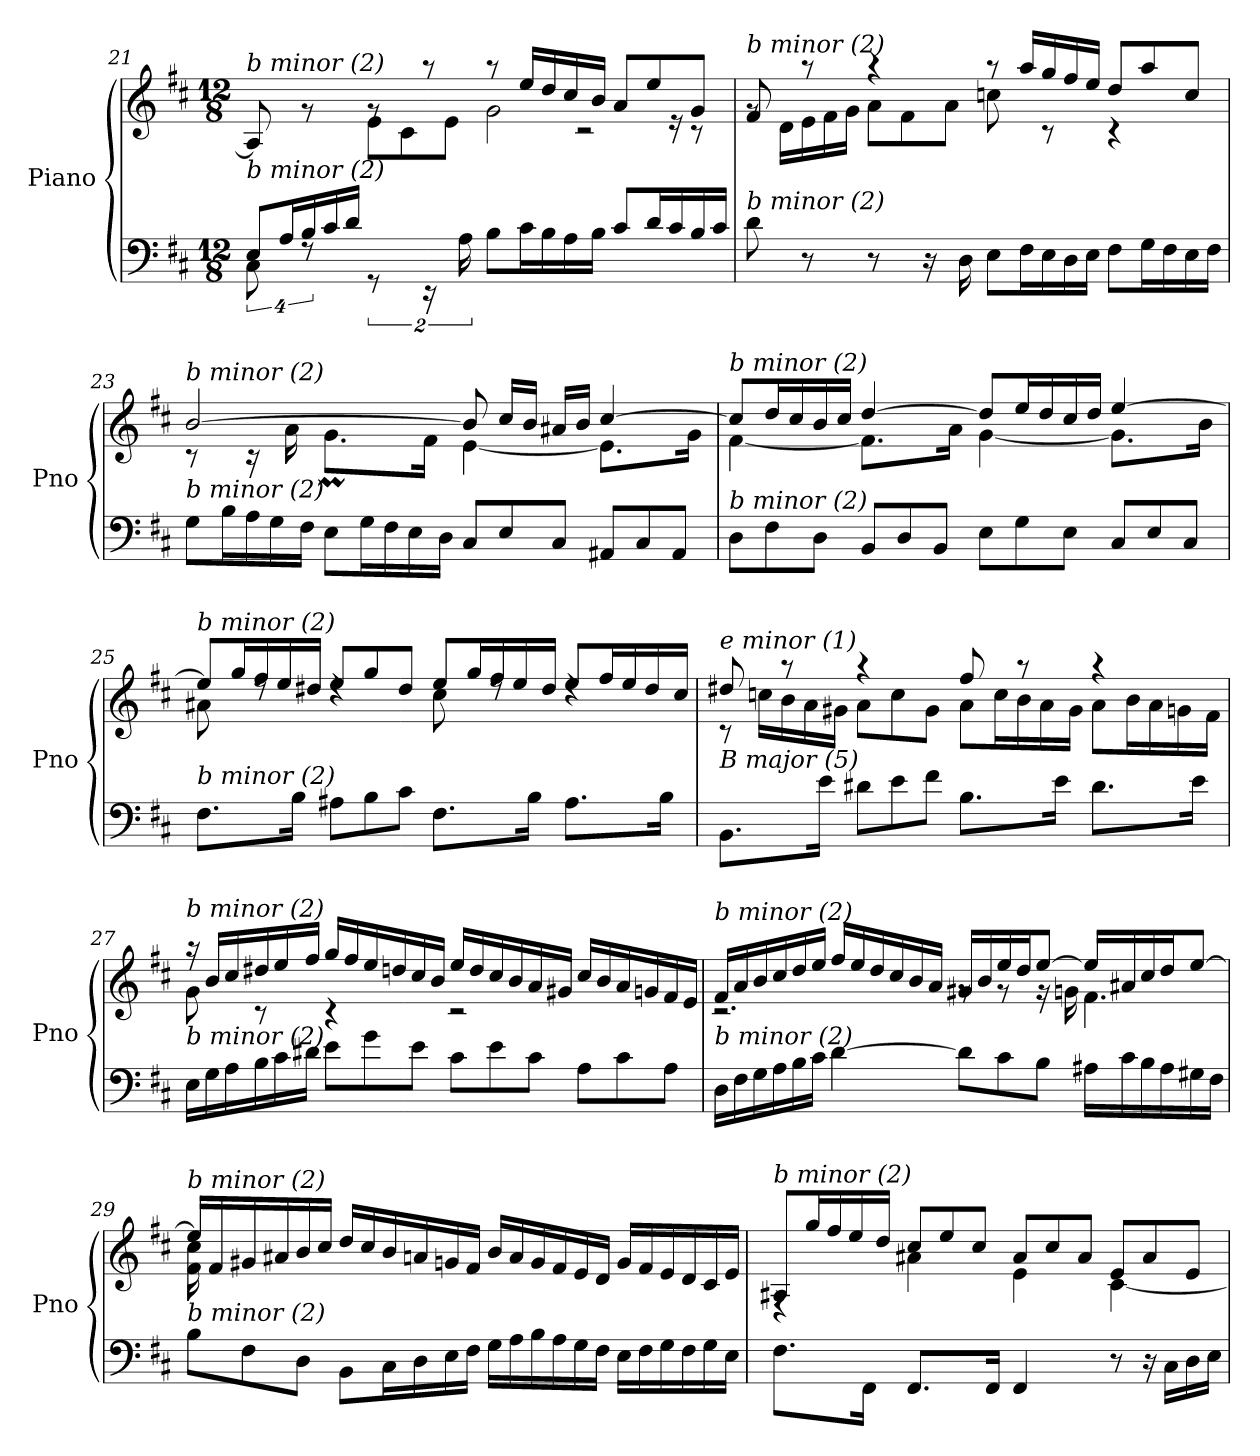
**kern	**kern
*part1	*part1
*staff2	*staff1
*I"Piano	*
*I'Pno	*
*clefF4	*clefG2
*k[f#c#]	*k[f#c#]
*D:	*D:
*M12/8	*M12/8
=21	=21
*^	*
*	*	*Xtuplet
*	*	*^
!	!	!LO:TX:i:t=b minor (2)	!
!LO:TX:i:t=b minor (2)	!	!	!
8E/L	16%3C#\	16%3A/]	8%3ryy
16A/L	.	.	.
16B/	16%3rF	16%3rg	.
16c#/	.	.	.
16d/JJ	.	.	.
16%3rGG	8%3rEEyy	16%3rg	8e\L
.	.	.	8c#\
32%3rEE	.	16%3raa	.
.	.	.	8e\J
32%3A\	.	.	.
8B\L	8%3rEEyy	8raa	32%9g\
16c#\L	.	16ee/LL	.
16B\	.	16dd/	.
16A\	.	16cc#/	.
.	.	.	32%9rc
16B\JJ	.	16b/JJ	.
8c#/L	8%3rEEyy	8a/L	.
16d/L	.	8ee/	.
16c#/	.	.	16r
16B/	.	8g/J	8r
16c#/JJ	.	.	.
*v	*v	*	*
!!LO:LB:g=z	!!
=22	=22	=22
*Xtuplet	*	*
!	!LO:TX:i:t=b minor (2)	!
!LO:TX:i:t=b minor (2)	!	!
16%3d\	16%3f#/	8rg
.	.	16d\LL
16%3r	16%3raa	16e\
.	.	16f#\
.	.	16g\JJ
16%3r	8%3raa	8a\L
.	.	8f#\
32%3r	.	.
.	.	8a\J
32%3D\	.	.
8E\L	8raa	16%3ccn\
16F#\L	16aa/LL	.
16E\	16gg/	16%3rc
16D\	16ff#/	.
16E\JJ	16ee/JJ	.
8F#\L	8dd/L	8%3rc
16G\L	8aa/	.
16F#\	.	.
16E\	8cc/J	.
16F#\JJ	.	.
=23	=23	=23
!	!LO:TX:i:t=b minor (2)	!
!LO:TX:i:t=b minor (2)	!	!
8G\L	[4%3b/	16%3rc
16B\L	.	.
16A\	.	32%3rc
16G\	.	.
.	.	32%3a\
16F#\JJ	.	.
8E\L	.	16%3.gM\L
16G\L	.	.
16F#\	.	.
16E\	.	.
.	.	32%3f#\Jk
16D\JJ	.	.
8C#/L	8b/]	[8%3e\
8E/	16cc#/LL	.
.	16b/JJ	.
8C#/J	16a#X/LL	.
.	16b/JJ	.
8AA#X/L	[8%3cc#/	16%3.e\L]
8C#/	.	.
8AA#/J	.	.
.	.	32%3g\Jk
!!LO:PB:g=z	!!
=24	=24	=24
!	!LO:TX:i:t=b minor (2)	!
!LO:TX:i:t=b minor (2)	!	!
8D\L	8cc#/L]	[8%3f#\
8F#\	16dd/L	.
.	16cc#/	.
8D\J	16b/	.
.	16cc#/JJ	.
8BB/L	[8%3dd/	16%3.f#\L]
8D/	.	.
8BB/J	.	.
.	.	32%3a\Jk
8E\L	8dd/L]	[8%3g\
8G\	16ee/L	.
.	16dd/	.
8E\J	16cc#/	.
.	16dd/JJ	.
8C#/L	[8%3ee/	16%3.g\L]
8E/	.	.
8C#/J	.	.
.	.	32%3b\Jk
=25	=25	=25
!	!LO:TX:i:t=b minor (2)	!
!LO:TX:i:t=b minor (2)	!	!
16%3.F#\L	8ee/L]	16%3a#X\
.	16gg/L	.
.	16ff#/	16%3rdd
.	16ee/	.
32%3B\Jk	.	.
.	16dd#X/JJ	.
8A#X\L	8ee/L	8%3rdd
8B\	8gg/	.
8c#\J	8dd#/J	.
16%3.F#\L	8ee/L	16%3cc#\
.	16gg/L	.
.	16ff#/	16%3rdd
.	16ee/	.
32%3B\Jk	.	.
.	16dd#/JJ	.
16%3.A#\L	8ee/L	8%3rdd
.	16ff#/L	.
.	16ee/	.
.	16dd#/	.
32%3B\Jk	.	.
.	16cc#/JJ	.
!!LO:LB:g=z	!!
=26	=26	=26
!	!LO:TX:i:t=e minor (1)	!
!LO:TX:i:t=B major (5)	!	!
16%3.BB\L	16%3dd#X/	8rc
.	.	16ccn\LL
.	16%3raa	16b\
.	.	16a\
32%3e\Jk	.	.
.	.	16g#X\JJ
8d#X\L	8%3raa	8a\L
8e\	.	8cc\
8f#\J	.	8g#\J
16%3.B\L	16%3ff#/	8a\L
.	.	16cc\L
.	16%3raa	16b\
.	.	16a\
32%3e\Jk	.	.
.	.	16g#\JJ
16%3.d#\L	8%3raa	8a\L
.	.	16b\L
.	.	16a\
.	.	16gn\
32%3e\Jk	.	.
.	.	16f#\JJ
!!LO:LB:g=z	!!
=27	=27	=27
!	!LO:TX:i:t=b minor (2)	!
!LO:TX:i:t=b minor (2)	!	!
16E\LL	16raa	16%3g\
16G\	16b/LL	.
16A\	16cc#/	.
16B\	16dd#X/	16%3rc
16c#\	16ee/	.
16d#X\JJ	16ff#/JJ	.
8e\L	16gg/LL	8%3rc
.	16ff#/	.
8g\	16ee/	.
.	16ddn/	.
8e\J	16cc#/	.
.	16b/JJ	.
8c#\L	16ee/LL	4%3rc
.	16dd/	.
8e\	16cc#/	.
.	16b/	.
8c#\J	16a/	.
.	16g#X/JJ	.
8A\L	16cc#/LL	.
.	16b/	.
8c#\	16a/	.
.	16gn/	.
8A\J	16f#/	.
.	16e/JJ	.
!!LO:LB:g=z	!!
=28	=28	=28
!	!LO:TX:i:t=b minor (2)	!
!LO:TX:i:t=b minor (2)	!	!
16D\LL	16f#/LL	2.rc
16F#\	16a/	.
16G\	16b/	.
16A\	16cc#/	.
16B\	16dd/	.
16c#\JJ	16ee/JJ	.
[8%3d\	16ff#/LL	.
.	16ee/	.
.	16dd/	.
.	16cc#/	.
.	16b/	.
.	16a/JJ	.
8d\L]	16g#X/LL	8rg
.	16b/	.
8c#\	16ee/	8rg
.	16dd/J	.
8B\J	[8ee/J	16rg
.	.	16gn\
16A#X\LL	16ee/LL]	4.f#\
16c#\	16a#X/	.
16B\	16cc#/	.
16A#\	16dd/J	.
16G#X\	[8ee/J	.
16F#\JJ	.	.
!!LO:LB:g=z	!!
=29	=29	=29
*^	*	*
!	!	!LO:TX:i:t=b minor (2)	!
!LO:TX:i:t=b minor (2)	!	!	!
16ryy	8B\L	16ee/LL]	16f#\ 16cc#\
1ryy	.	16f#/	1ryy
.	8F#\	16g#X/	.
.	.	16a#X/	.
.	8D\J	16b/	.
.	.	16cc#/JJ	.
.	8BB\L	16dd/LL	.
.	.	16cc#/	.
.	16C#\L	16b/	.
.	16D\	16an/	.
.	16E\	16gn/	.
.	16F#\JJ	16f#/JJ	.
.	16G\LL	16b/LL	.
.	16A\	16a/	.
.	16B\	16g/	.
.	16A\	16f#/	.
.	16G\	16e/	.
4..ryy	16F#\JJ	16d/JJ	4..ryy
.	16E\LL	16g/LL	.
.	16F#\	16f#/	.
.	16G\	16e/	.
.	16F#\	16d/	.
.	16G\	16c#/	.
.	16E\JJ	16e/JJ	.
!!LO:PB:g=z	!!
=30	=30	=30	=30
!	!	!LO:TX:i:t=b minor (2)	!
!LO:TX:i:t=b minor (2)	!	!	!
*v	*v	*	*
16%3.F#\L	8A#X/L	8%3rF
.	16gg/L	.
.	16ff#/	.
.	16ee/	.
32%3FF#\Jk	.	.
.	16dd/JJ	.
16%3.FF#/L	8cc#/L	8%3a#X\
.	8ee/	.
.	8cc#/J	.
32%3FF#/Jk	.	.
8%3FF#/	8a#/L	8%3e\
.	8cc#/	.
.	8a#/J	.
8r	8e/L	[8%3c#\
16r	8a#/	.
16C#\LL	.	.
16D\	8e/J	.
16E\JJ	.	.
*	*v	*v
=	=
*-	*-
